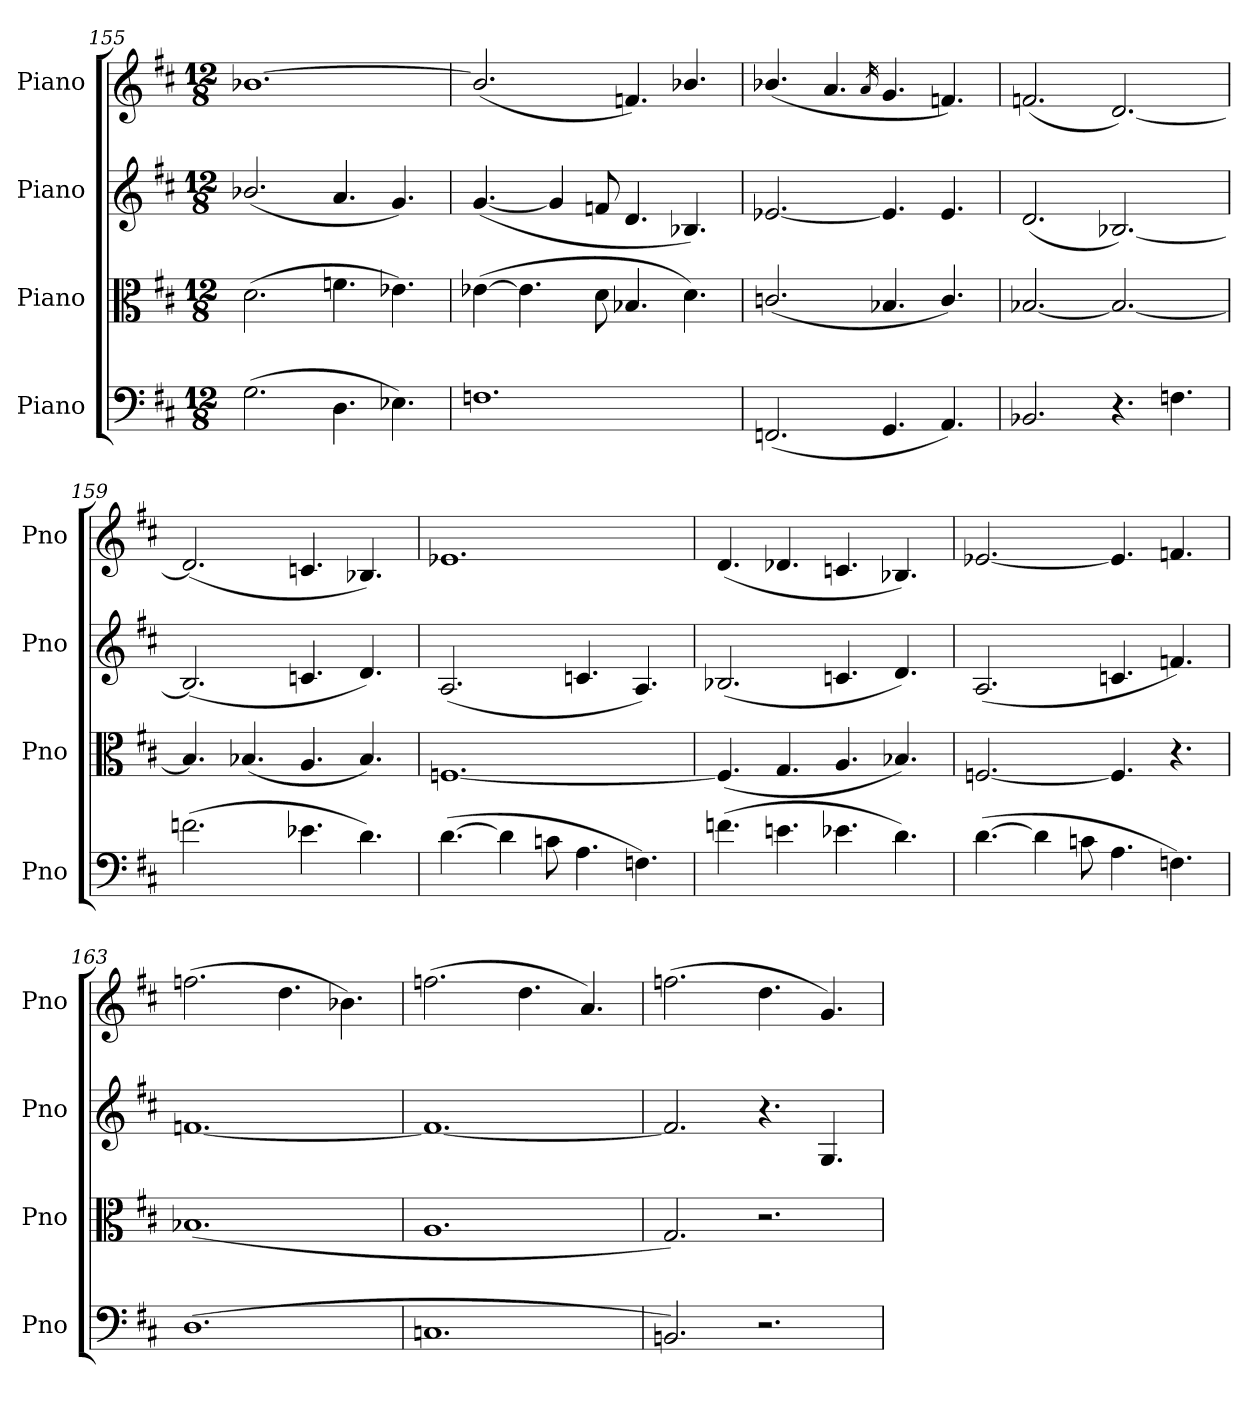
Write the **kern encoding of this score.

**kern	**kern	**kern	**kern
*part4	*part3	*part2	*part1
*staff4	*staff3	*staff2	*staff1
*I"Piano	*I"Piano	*I"Piano	*I"Piano
*I'Pno	*I'Pno	*I'Pno	*I'Pno
*clefF4	*clefC3	*clefG2	*clefG2
*k[f#c#]	*k[f#c#]	*k[f#c#]	*k[f#c#]
*M12/8	*M12/8	*M12/8	*M12/8
=155	=155	=155	=155
(2.G\	(2.d\	(2.b-X/	[1.b-X
4.D\	4.fn\	4.a/	.
4.E-X\)	4.e-X\)	4.g/)	.
=156	=156	=156	=156
1.Fn	([4e-X\	([4.g/	(2.b-/]
.	4.e-\]	.	.
.	.	4g/]	.
.	8d\	8fn/	.
.	4.B-X/	4.d/	4.fn/)
.	4.d\)	4.B-X/)	4.b-X/
=157	=157	=157	=157
(2.FFn/	(2.cn/	[2.e-X/	(4.b-X/
.	.	.	4.a/
.	.	.	16qa/
4.GG/	4.B-X/	4.e-/]	4.g/
4.AA/)	4.c/)	4.e-/	4.fn/)
=158	=158	=158	=158
2.BB-X/	[2.B-X/	(2.d/	(2.fn/
4.r	2.B-/_	[2.B-X/)	[2.d/)
4.Fn\	.	.	.
=159	=159	=159	=159
(2.fn\	4.B-/]	(2.B-/]	(2.d/]
.	(4.B-X/	.	.
4.e-X\	4.A/	4.cn/	4.cn/
4.d\)	4.B-/)	4.d/)	4.B-X/)
=160	=160	=160	=160
([4.d\	[1.Fn	(2.A/	1.e-X
4d\]	.	.	.
8cn\	.	.	.
4.A\	.	4.cn/	.
4.Fn\)	.	4.A/)	.
=161	=161	=161	=161
(4.fn\	(4.F/]	(2.B-X/	(4.d/
4.en\	4.G/	.	4.d-X/
4.e-X\	4.A/	4.cn/	4.cn/
4.d\)	4.B-X/)	4.d/)	4.B-X/)
!!LO:LB:g=z
=162	=162	=162	=162
([4.d\	[2.Fn/	(2.A/	[2.e-X/
4d\]	.	.	.
8cn\	.	.	.
4.A\	4.F/]	4.cn/	4.e-/]
4.Fn\)	4.r	4.fn/)	4.fn/
=163	=163	=163	=163
(1.D	(1.B-X	[1.fn	(2.ffn\
.	.	.	4.dd\
.	.	.	4.b-X\)
=164	=164	=164	=164
1.Cn	1.A	1.f_	(2.ffn\
.	.	.	4.dd\
.	.	.	4.a/)
=165	=165	=165	=165
2.BBn/)	2.G/)	2.f/]	(2.ffn\
2.r	2.r	4.r	4.dd\
.	.	4.G/	4.g/)
=	=	=	=
*-	*-	*-	*-
